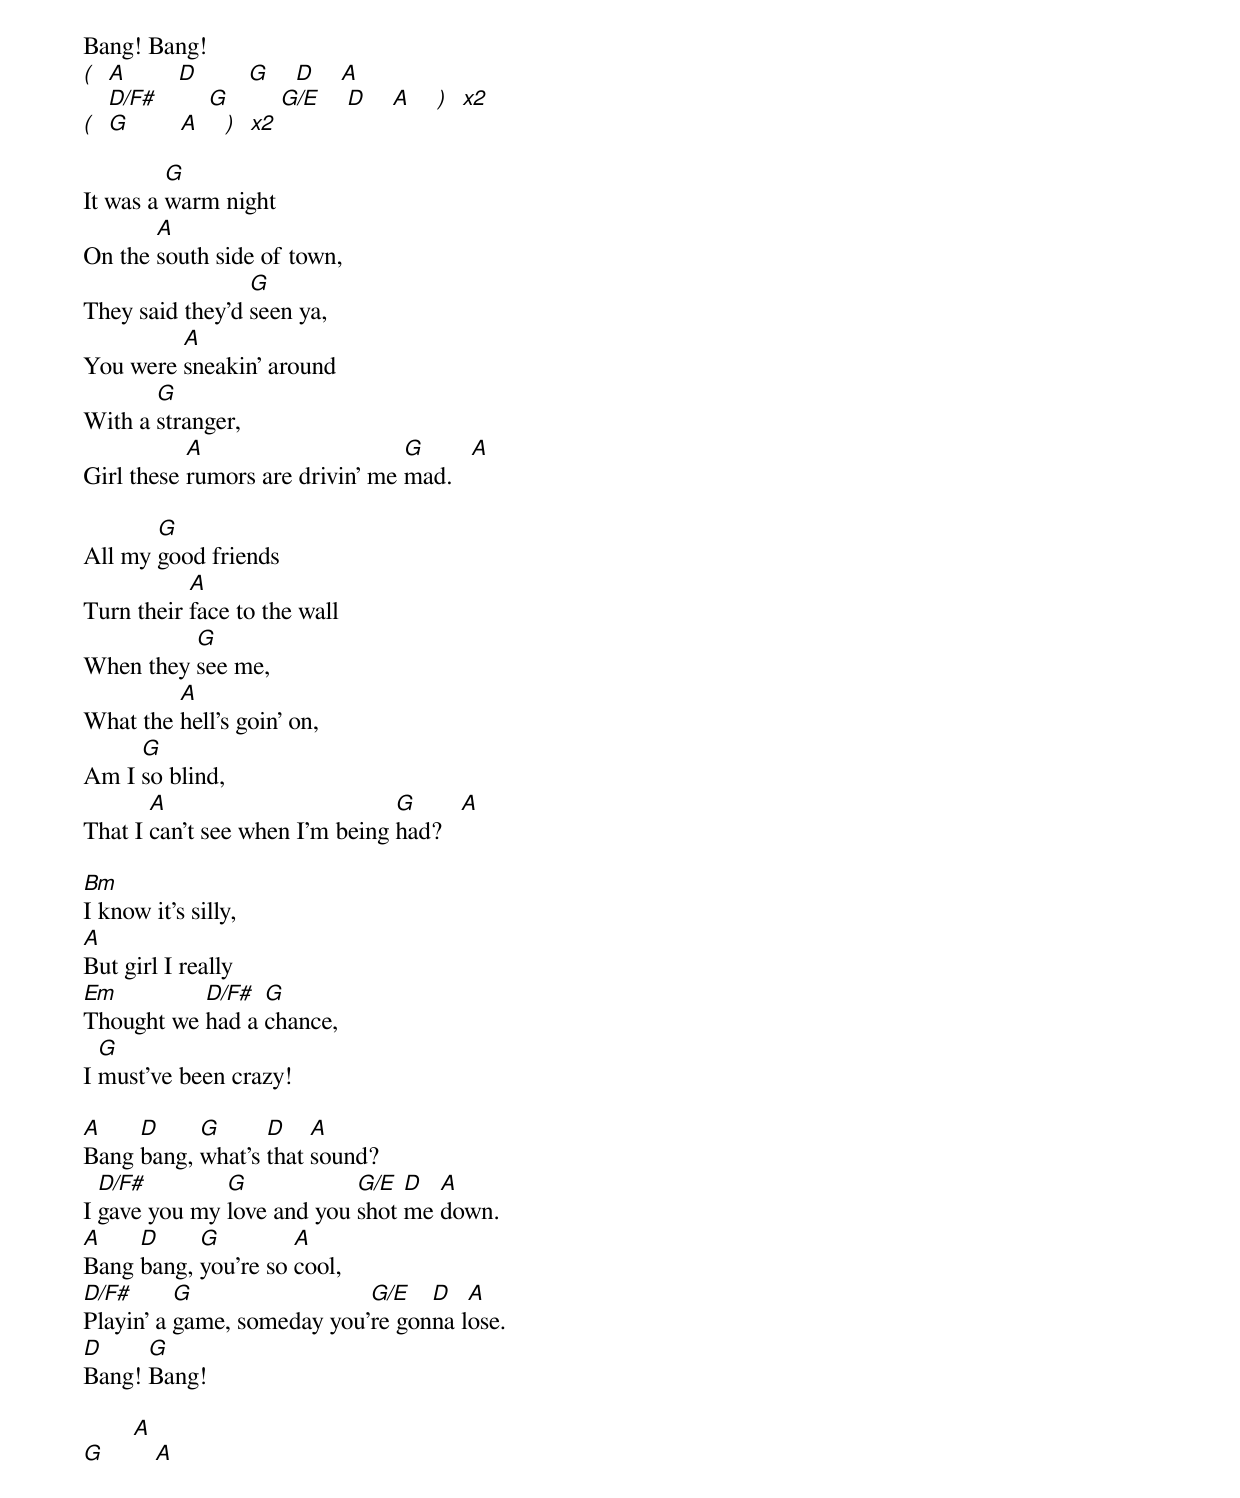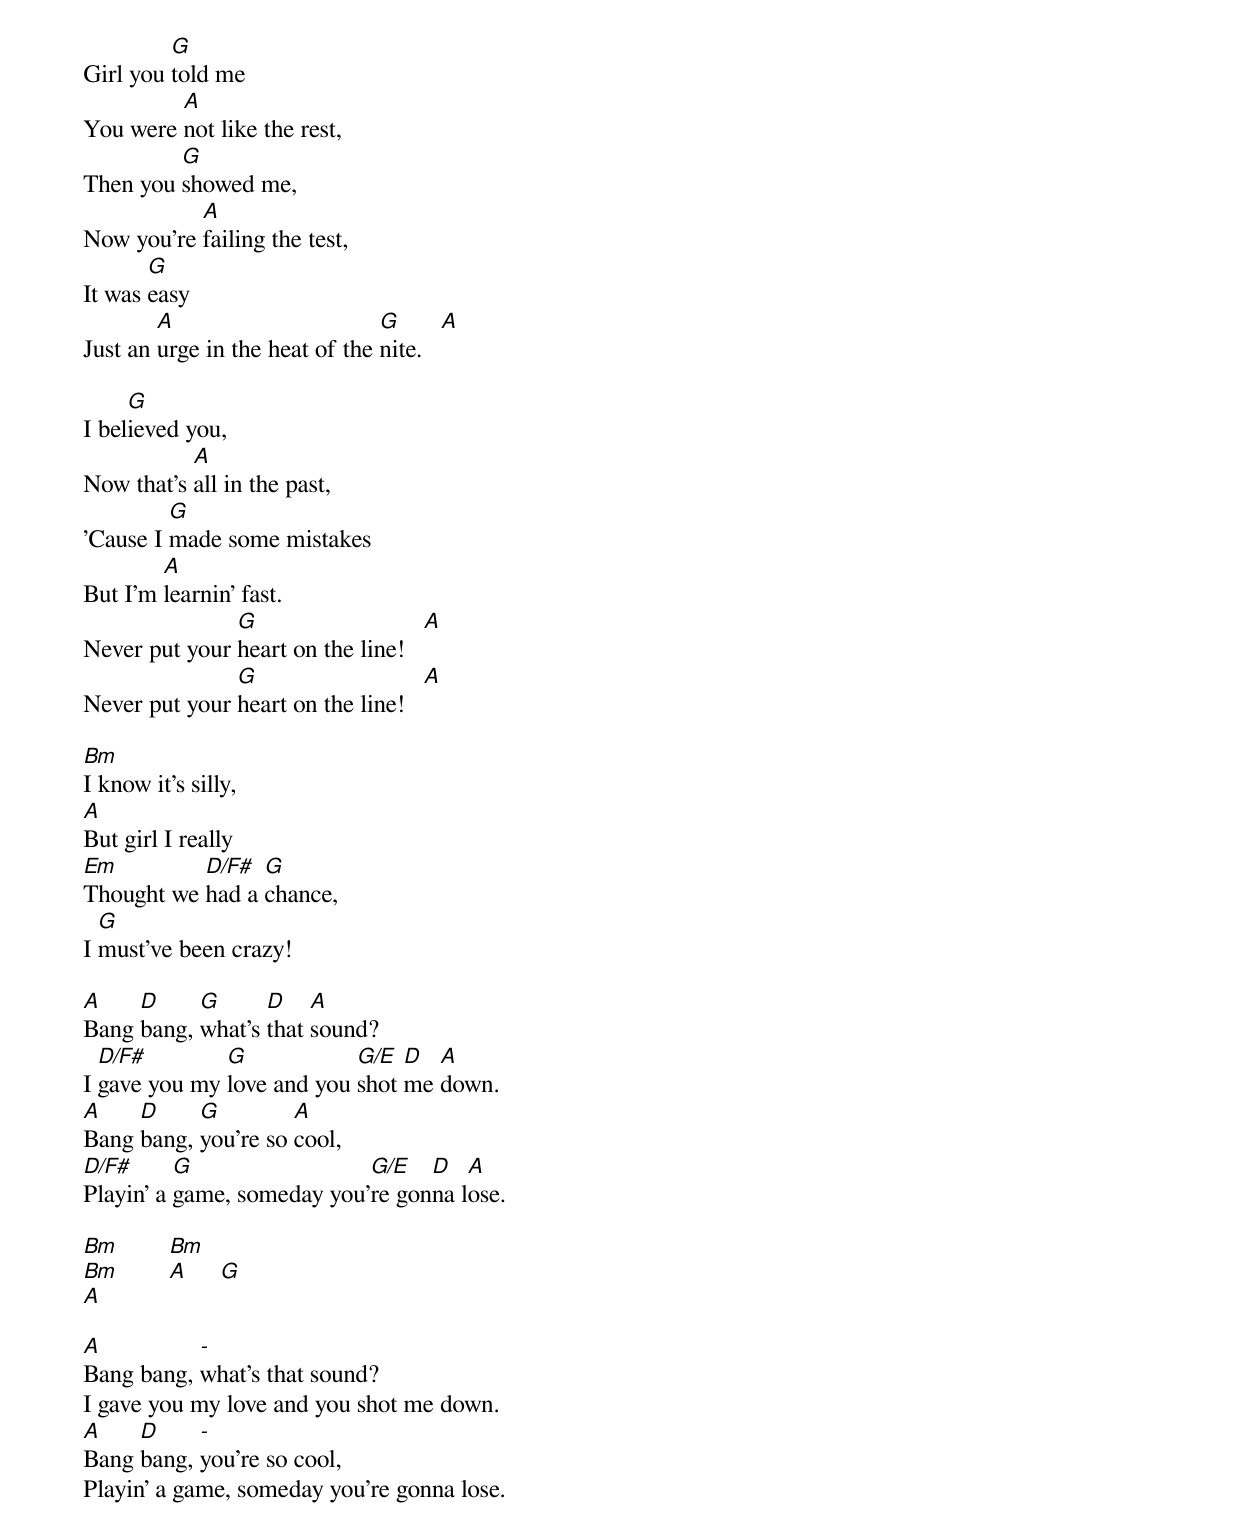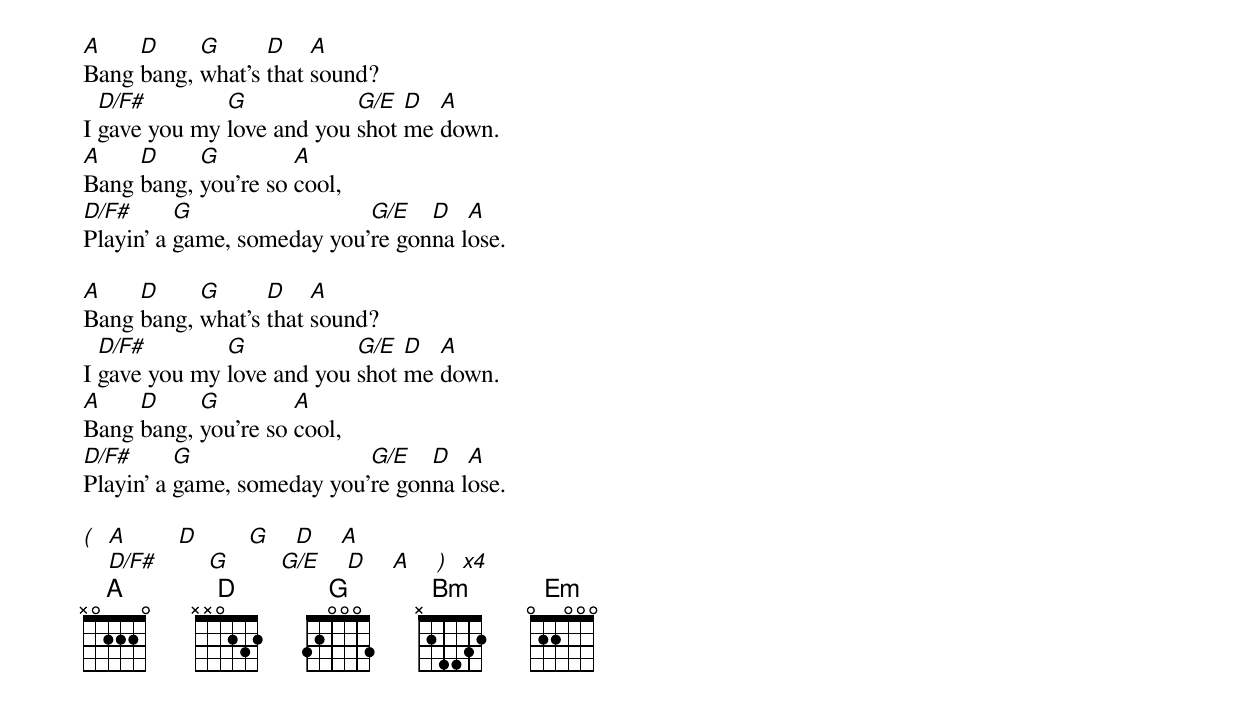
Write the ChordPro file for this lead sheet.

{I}
Bang! Bang!
[(]  [A]        [D]        [G]    [D]    [A]
    [D/F#]        [G]        [G/E]    [D]    [A]    [)]  [x2]
[(]  [G]        [A]    [)]  [x2]

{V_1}
It was a [G]warm night
On the [A]south side of town,
They said they'd [G]seen ya,
You were [A]sneakin' around
With a [G]stranger,
Girl these [A]rumors are drivin' me [G]mad.   [A]

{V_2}
All my [G]good friends
Turn their [A]face to the wall
When they [G]see me,
What the [A]hell's goin' on,
Am I [G]so blind,
That I [A]can't see when I'm being [G]had?   [A]

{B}
[Bm]I know it's silly,
[A]But girl I really
[Em]Thought we [D/F#]had a [G]chance,
I [G]must've been crazy!

{C}
[A]Bang [D]bang, [G]what's [D]that [A]sound?
I [D/F#]gave you my [G]love and you [G/E]shot [D]me [A]down.
[A]Bang [D]bang, [G]you're so [A]cool,
[D/F#]Playin' a [G]game, someday you'[G/E]re gon[D]na l[A]ose.
[D]Bang! [G]Bang!

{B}
        [A]
[G]        [A]

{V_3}
Girl you [G]told me
You were [A]not like the rest,
Then you [G]showed me,
Now you're [A]failing the test,
It was [G]easy
Just an [A]urge in the heat of the [G]nite.   [A]

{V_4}
I bel[G]ieved you,
Now that's [A]all in the past,
'Cause I [G]made some mistakes
But I'm [A]learnin' fast.
Never put your [G]heart on the line!   [A]
Never put your [G]heart on the line!   [A]

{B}
[Bm]I know it's silly,
[A]But girl I really
[Em]Thought we [D/F#]had a [G]chance,
I [G]must've been crazy!

{C}
[A]Bang [D]bang, [G]what's [D]that [A]sound?
I [D/F#]gave you my [G]love and you [G/E]shot [D]me [A]down.
[A]Bang [D]bang, [G]you're so [A]cool,
[D/F#]Playin' a [G]game, someday you'[G/E]re gon[D]na l[A]ose.

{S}
[Bm]        [Bm]
[Bm]        [A]     [G]
[A]

{C}
[A]Bang bang, [-]what's that sound?
I gave you my love and you shot me down.
[A]Bang [D]bang, [-]you're so cool,
Playin' a game, someday you're gonna lose.

{C}
[A]Bang [D]bang, [G]what's [D]that [A]sound?
I [D/F#]gave you my [G]love and you [G/E]shot [D]me [A]down.
[A]Bang [D]bang, [G]you're so [A]cool,
[D/F#]Playin' a [G]game, someday you'[G/E]re gon[D]na l[A]ose.

{C}
[A]Bang [D]bang, [G]what's [D]that [A]sound?
I [D/F#]gave you my [G]love and you [G/E]shot [D]me [A]down.
[A]Bang [D]bang, [G]you're so [A]cool,
[D/F#]Playin' a [G]game, someday you'[G/E]re gon[D]na l[A]ose.

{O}
[(]  [A]        [D]        [G]    [D]    [A]
    [D/F#]        [G]        [G/E]    [D]    [A]    [)]  [x4]
